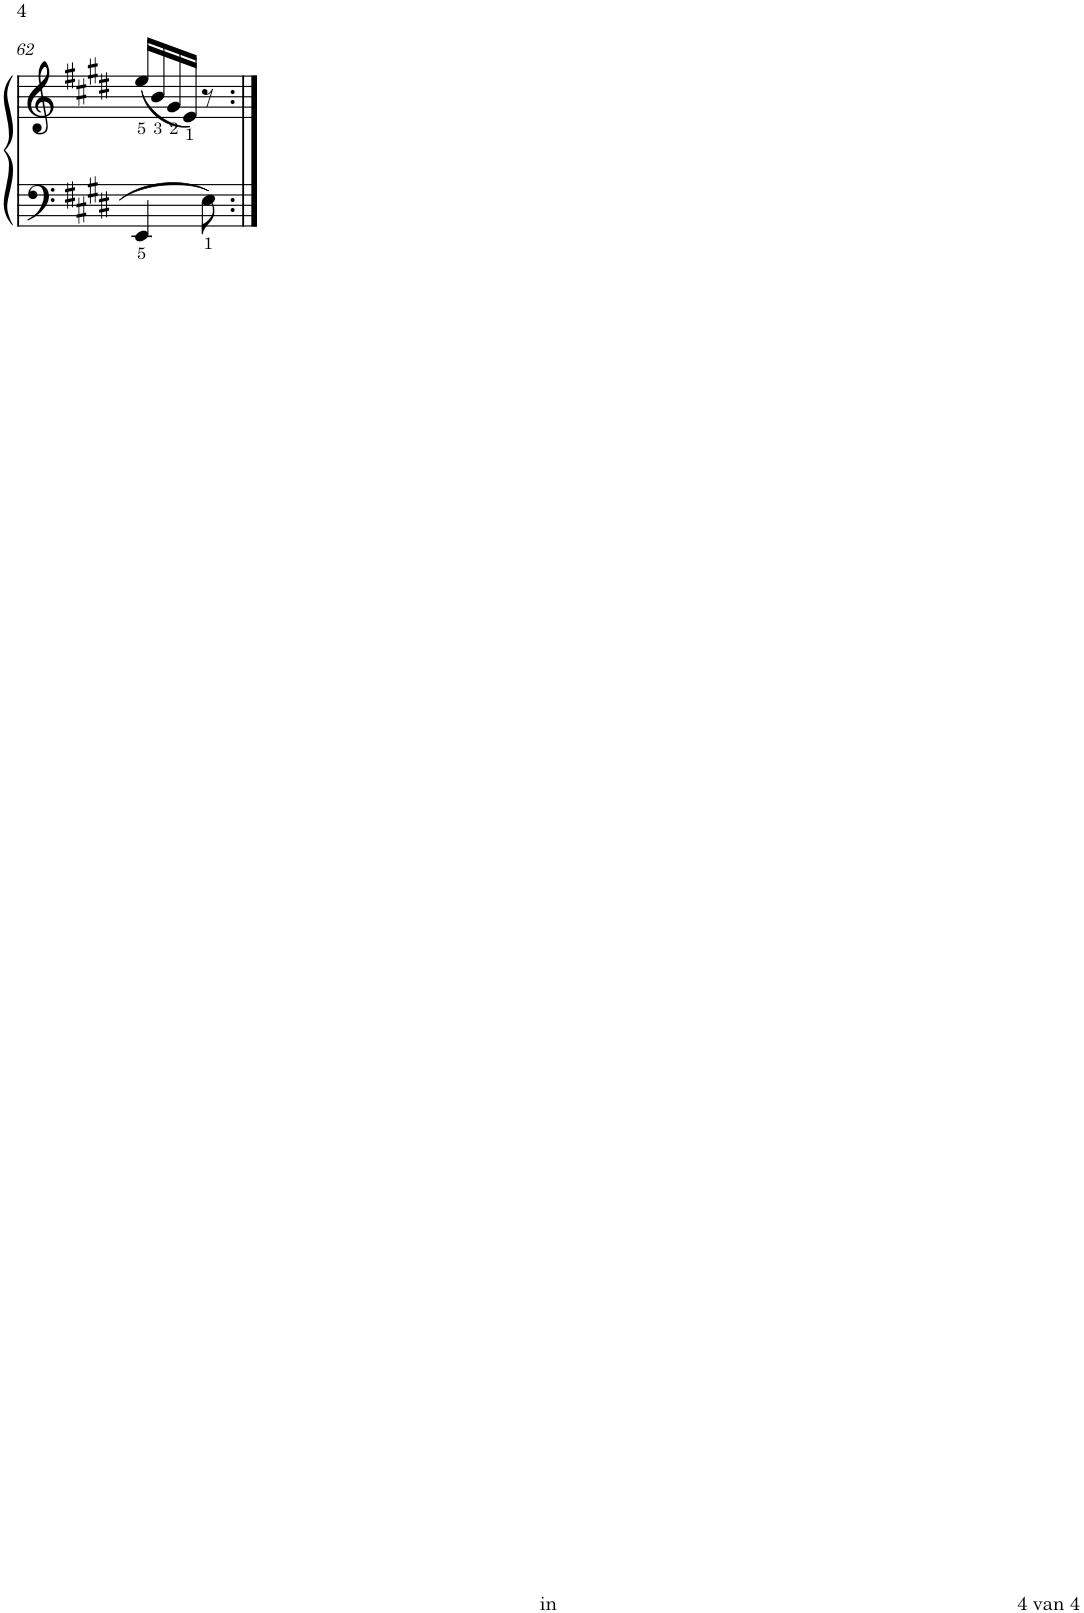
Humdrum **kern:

**kern	**kern
*part1	*part1
*staff2	*staff1
*I"Piano solo	*
*I'Pno. solo	*
!!LO:PB:g=z
*clefF4	*clefG2
*k[f#c#g#d#]	*k[f#c#g#d#]
*M3/8	*M3/8
=62	=62
4EE/	(16ee</LL
.	16b</
.	16g#</
.	16e</JJ)
8E\	8r
=:|!	=:|!
*-	*-
